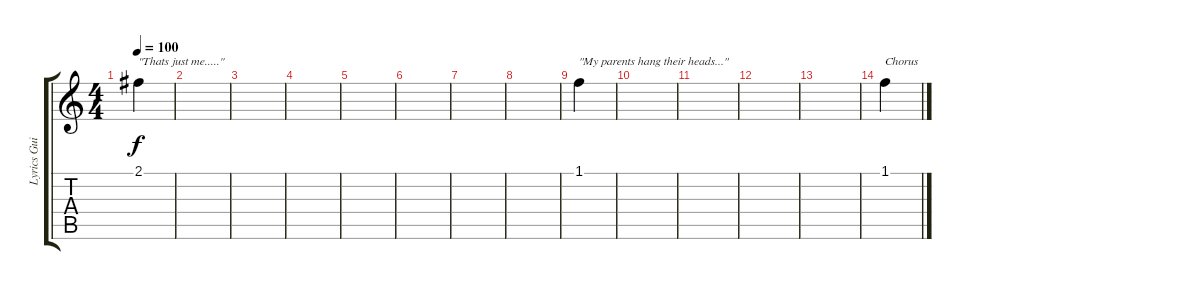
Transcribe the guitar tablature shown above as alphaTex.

\track ("Lyrics Guide!!!" "Lyrics Gui") {instrument acousticguitarnylon}
\staff {score tabs}
\tuning (E4 B3 G3 D3 A2 E2) {hide}
\ts (4 4)
\tempo 100
\clef g2
\ks c
2.1.4{txt "\"Thats just me.....\"" dy f} |
|
|
|
|
|
|
|
1.1.4{txt "\"My parents hang their heads...\""} |
|
|
|
|
1.1.4{txt "Chorus"}
